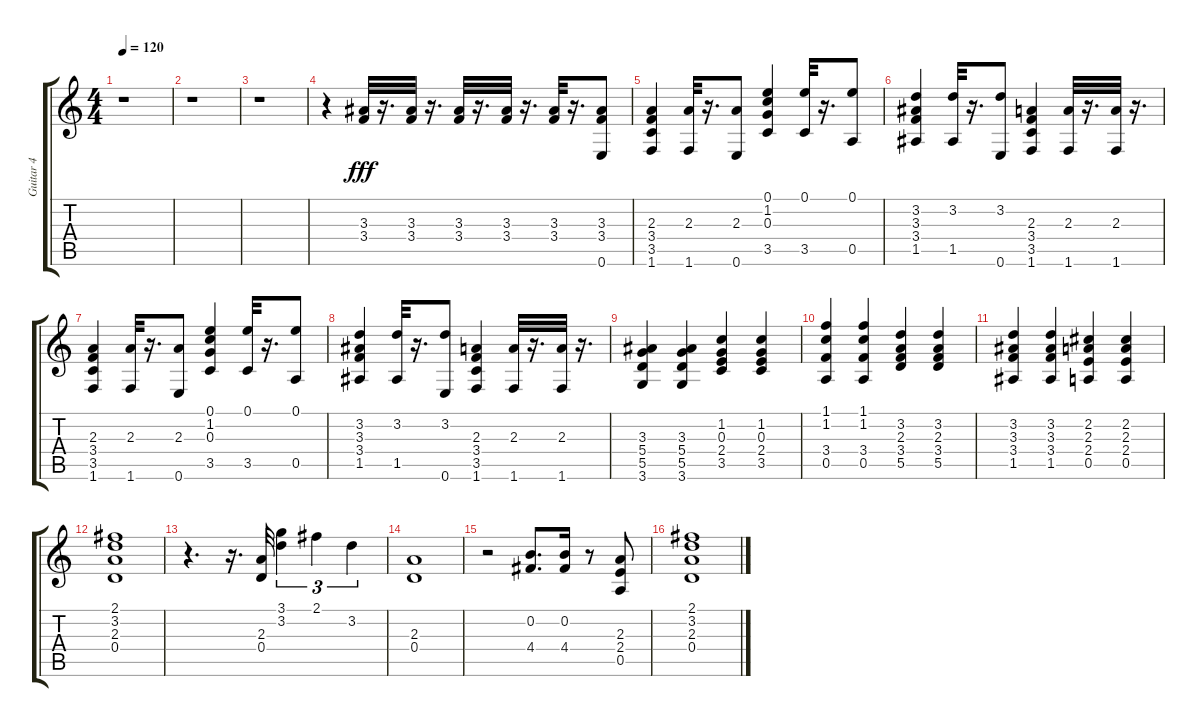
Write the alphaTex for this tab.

\track ("Guitar 4" "Guitar 4") {instrument distortionguitar}
\staff {score tabs}
\tuning (E4 B3 G3 D3 A2 E2) {hide}
\ts (4 4)
\tempo 120
\clef g2
\ks c
r.1{dy fff} |
r.1 |
r.1 |
r.4 (3.3 3.4).32 r.16{d} (3.3 3.4).32 r.16{d} (3.3 3.4).32 r.16{d} (3.3 3.4).32 r.16{d} (3.3 3.4).32 r.16{d} (3.3 3.4 0.6).8 |
(2.3 3.4 3.5 1.6).4 (2.3 1.6).32 r.16{d} (2.3 0.6).8 (0.1 1.2 0.3 3.5).4 (0.1 3.5).32 r.16{d} (0.1 0.5).8 |
(3.2 3.3 3.4 1.5).4 (3.2 1.5).32 r.16{d} (3.2 0.6).8 (2.3 3.4 3.5 1.6).4 (2.3 1.6).32 r.16{d} (2.3 1.6).32 r.16{d} |
(2.3 3.4 3.5 1.6).4 (2.3 1.6).32 r.16{d} (2.3 0.6).8 (0.1 1.2 0.3 3.5).4 (0.1 3.5).32 r.16{d} (0.1 0.5).8 |
(3.2 3.3 3.4 1.5).4 (3.2 1.5).32 r.16{d} (3.2 0.6).8 (2.3 3.4 3.5 1.6).4 (2.3 1.6).32 r.16{d} (2.3 1.6).32 r.16{d} |
(3.3 5.4 5.5 3.6).4 (3.3 5.4 5.5 3.6).4 (1.2 0.3 2.4 3.5).4 (1.2 0.3 2.4 3.5).4 |
(1.1 1.2 3.4 0.5).4 (1.1 1.2 3.4 0.5).4 (3.2 2.3 3.4 5.5).4 (3.2 2.3 3.4 5.5).4 |
(3.2 3.3 3.4 1.5).4 (3.2 3.3 3.4 1.5).4 (2.2 2.3 2.4 0.5).4 (2.2 2.3 2.4 0.5).4 |
(2.1 3.2 2.3 0.4).1 |
r.4{d} r.16{d} (2.3 0.4).32 (3.1 3.2).4{tu (3 2)} 2.1.4{tu (3 2)} 3.2.4{tu (3 2)} |
(2.3 0.4).1 |
r.2 (0.2 4.4).8{d} (0.2 4.4).16 r.8 (2.3 2.4 0.5).8 |
(2.1 3.2 2.3 0.4).1
